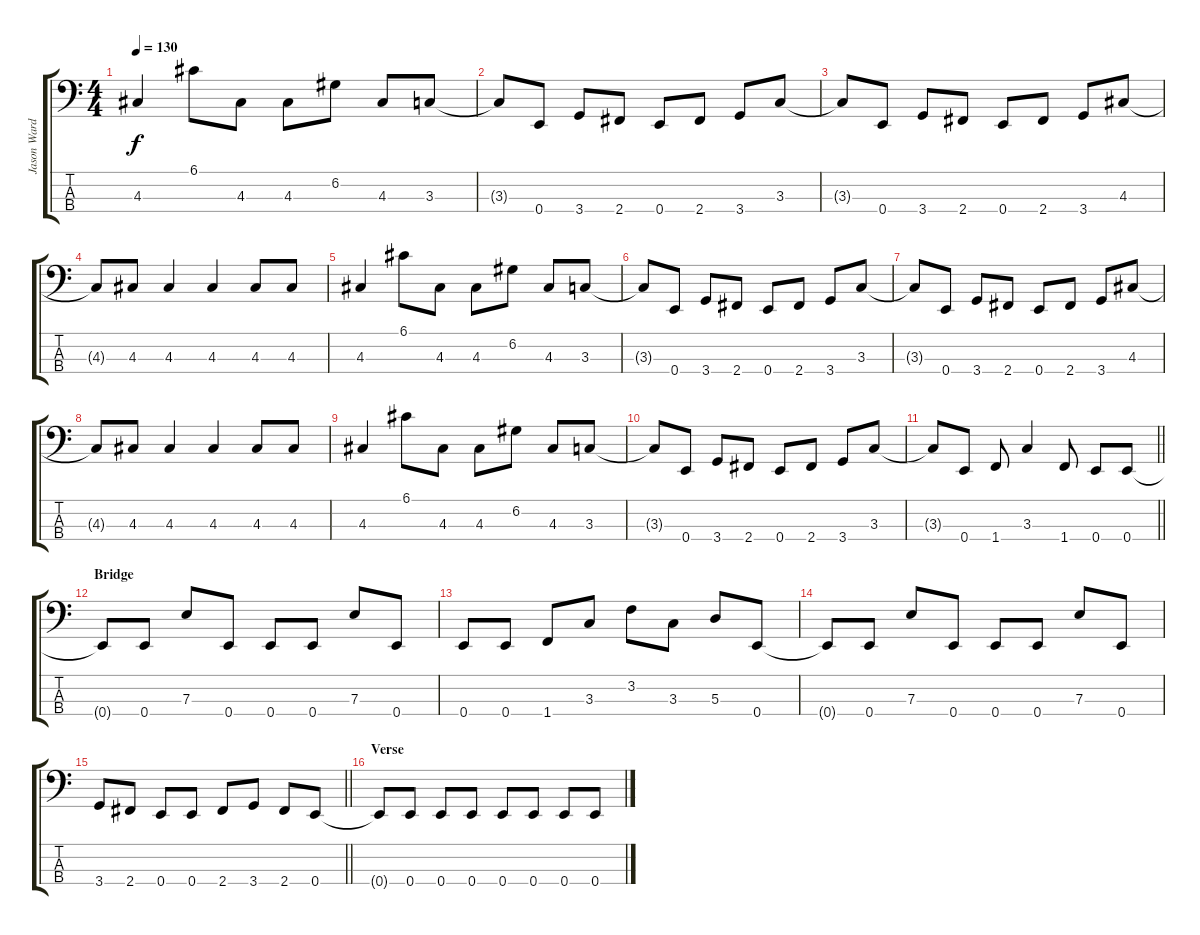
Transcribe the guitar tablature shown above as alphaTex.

\track ("Jason Ward" "Jason Ward") {instrument electricbassfinger}
\staff {score tabs}
\tuning (G2 D2 A1 E1) {hide}
\ts (4 4)
\tempo 130
\clef f4
\ks c
4.3.4{dy f} 6.1.8 4.3.8 4.3.8 6.2.8 4.3.8 3.3.8 |
3.3{t}.8 0.4.8 3.4.8 2.4.8 0.4.8 2.4.8 3.4.8 3.3.8 |
3.3{t}.8 0.4.8 3.4.8 2.4.8 0.4.8 2.4.8 3.4.8 4.3.8 |
4.3{t}.8 4.3.8 4.3.4 4.3.4 4.3.8 4.3.8 |
4.3.4 6.1.8 4.3.8 4.3.8 6.2.8 4.3.8 3.3.8 |
3.3{t}.8 0.4.8 3.4.8 2.4.8 0.4.8 2.4.8 3.4.8 3.3.8 |
3.3{t}.8 0.4.8 3.4.8 2.4.8 0.4.8 2.4.8 3.4.8 4.3.8 |
4.3{t}.8 4.3.8 4.3.4 4.3.4 4.3.8 4.3.8 |
4.3.4 6.1.8 4.3.8 4.3.8 6.2.8 4.3.8 3.3.8 |
3.3{t}.8 0.4.8 3.4.8 2.4.8 0.4.8 2.4.8 3.4.8 3.3.8 |
\barLineRight lightlight
3.3{t}.8 0.4.8 1.4.8 3.3.4 1.4.8 0.4.8 0.4.8 |
\section ("" "Bridge")
0.4{t}.8 0.4.8 7.3.8 0.4.8 0.4.8 0.4.8 7.3.8 0.4.8 |
0.4.8 0.4.8 1.4.8 3.3.8 3.2.8 3.3.8 5.3.8 0.4.8 |
0.4{t}.8 0.4.8 7.3.8 0.4.8 0.4.8 0.4.8 7.3.8 0.4.8 |
\barLineRight lightlight
3.4.8 2.4.8 0.4.8 0.4.8 2.4.8 3.4.8 2.4.8 0.4.8 |
\section ("" "Verse")
0.4{t}.8 0.4.8 0.4.8 0.4.8 0.4.8 0.4.8 0.4.8 0.4.8
